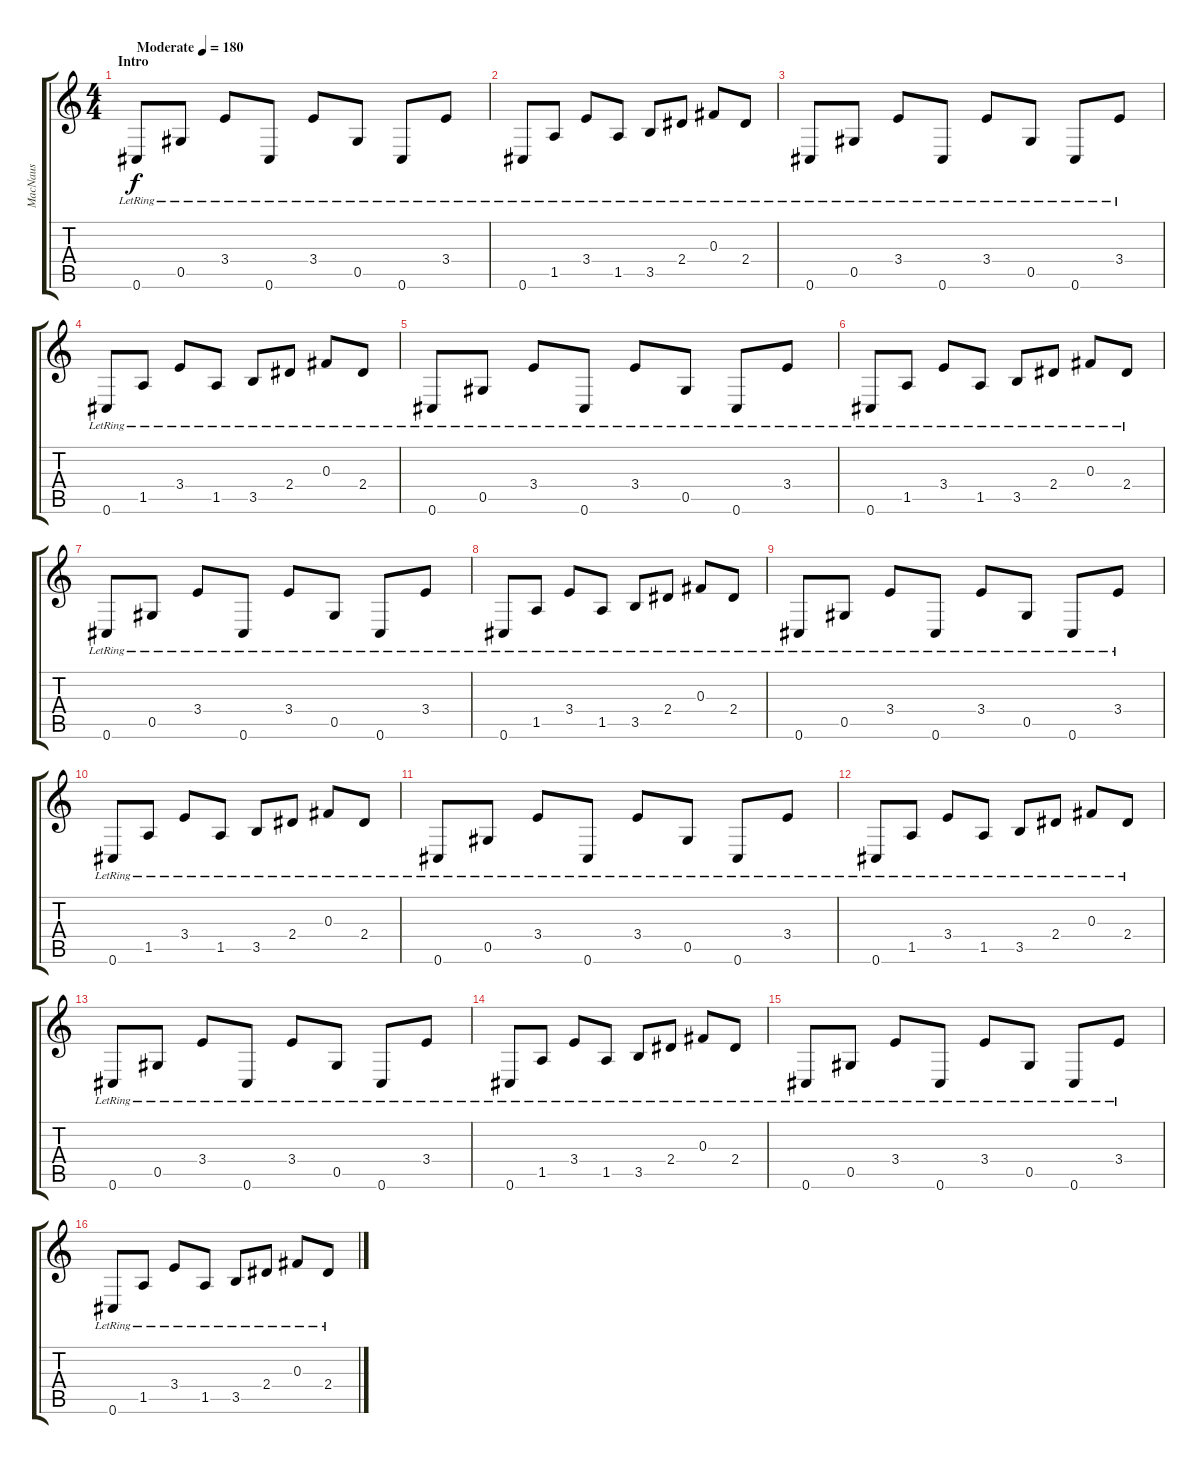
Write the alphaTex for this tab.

\track ("MacNaus" "MacNaus") {instrument acousticguitarsteel}
\staff {score tabs}
\tuning (Eb4 Bb3 Gb3 Db3 Ab2 Db2) {hide}
\ts (4 4)
\section ("" "Intro")
\tempo (180 "Moderate")
\clef g2
\ks c
0.6{lr}.8{dy f instrument acousticguitarsteel} 0.5{lr}.8 3.4{lr}.8 0.6{lr}.8 3.4{lr}.8 0.5{lr}.8 0.6{lr}.8 3.4{lr}.8 |
0.6{lr}.8 1.5{lr}.8 3.4{lr}.8 1.5{lr}.8 3.5{lr}.8 2.4{lr}.8 0.3{lr}.8 2.4{lr}.8 |
0.6{lr}.8 0.5{lr}.8 3.4{lr}.8 0.6{lr}.8 3.4{lr}.8 0.5{lr}.8 0.6{lr}.8 3.4{lr}.8 |
0.6{lr}.8 1.5{lr}.8 3.4{lr}.8 1.5{lr}.8 3.5{lr}.8 2.4{lr}.8 0.3{lr}.8 2.4{lr}.8 |
0.6{lr}.8 0.5{lr}.8 3.4{lr}.8 0.6{lr}.8 3.4{lr}.8 0.5{lr}.8 0.6{lr}.8 3.4{lr}.8 |
0.6{lr}.8 1.5{lr}.8 3.4{lr}.8 1.5{lr}.8 3.5{lr}.8 2.4{lr}.8 0.3{lr}.8 2.4{lr}.8 |
0.6{lr}.8 0.5{lr}.8 3.4{lr}.8 0.6{lr}.8 3.4{lr}.8 0.5{lr}.8 0.6{lr}.8 3.4{lr}.8 |
0.6{lr}.8 1.5{lr}.8 3.4{lr}.8 1.5{lr}.8 3.5{lr}.8 2.4{lr}.8 0.3{lr}.8 2.4{lr}.8 |
0.6{lr}.8 0.5{lr}.8 3.4{lr}.8 0.6{lr}.8 3.4{lr}.8 0.5{lr}.8 0.6{lr}.8 3.4{lr}.8 |
0.6{lr}.8 1.5{lr}.8 3.4{lr}.8 1.5{lr}.8 3.5{lr}.8 2.4{lr}.8 0.3{lr}.8 2.4{lr}.8 |
0.6{lr}.8 0.5{lr}.8 3.4{lr}.8 0.6{lr}.8 3.4{lr}.8 0.5{lr}.8 0.6{lr}.8 3.4{lr}.8 |
0.6{lr}.8 1.5{lr}.8 3.4{lr}.8 1.5{lr}.8 3.5{lr}.8 2.4{lr}.8 0.3{lr}.8 2.4{lr}.8 |
0.6{lr}.8 0.5{lr}.8 3.4{lr}.8 0.6{lr}.8 3.4{lr}.8 0.5{lr}.8 0.6{lr}.8 3.4{lr}.8 |
0.6{lr}.8 1.5{lr}.8 3.4{lr}.8 1.5{lr}.8 3.5{lr}.8 2.4{lr}.8 0.3{lr}.8 2.4{lr}.8 |
0.6{lr}.8 0.5{lr}.8 3.4{lr}.8 0.6{lr}.8 3.4{lr}.8 0.5{lr}.8 0.6{lr}.8 3.4{lr}.8 |
0.6{lr}.8 1.5{lr}.8 3.4{lr}.8 1.5{lr}.8 3.5{lr}.8 2.4{lr}.8 0.3{lr}.8 2.4{lr}.8
